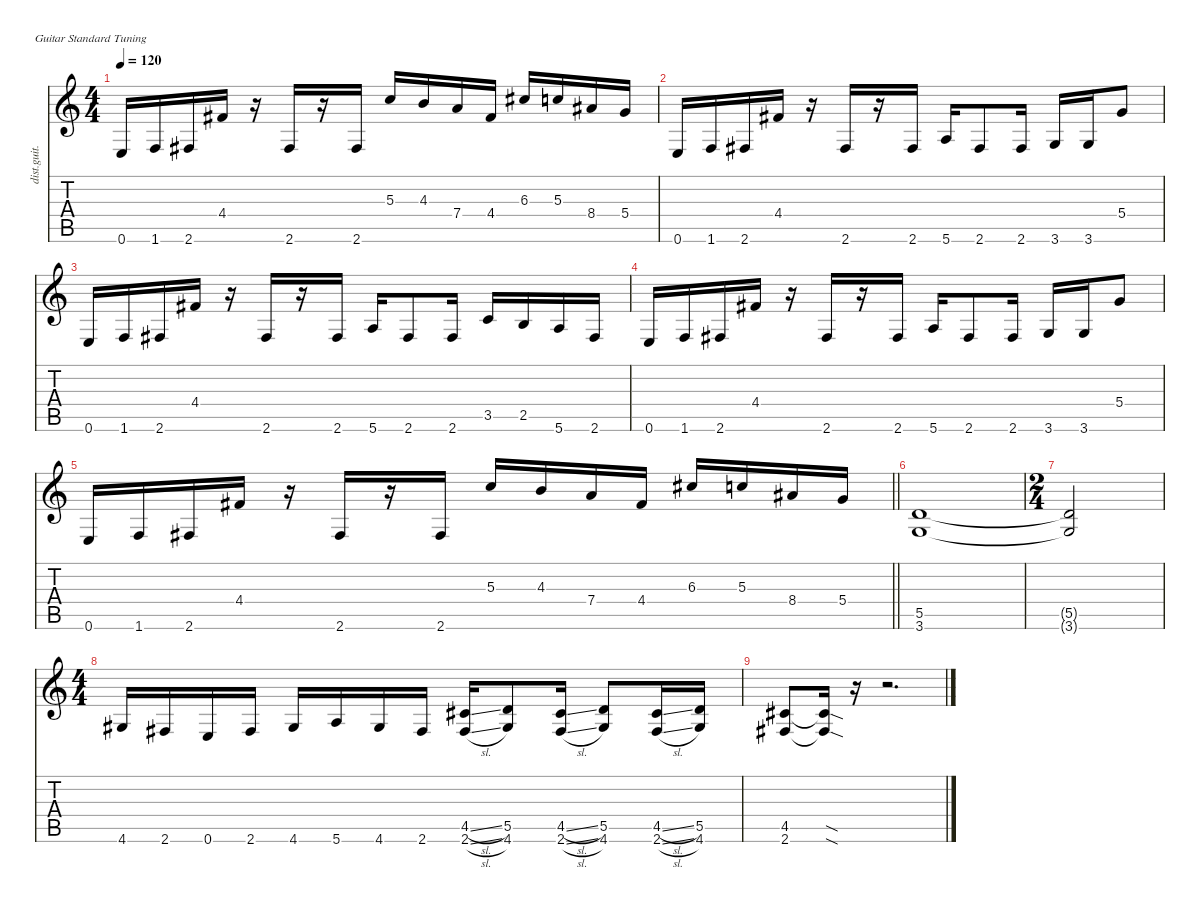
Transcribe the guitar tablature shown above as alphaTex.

\defaultSystemsLayout 4
\hideDynamics
\bracketExtendMode nobrackets
\otherSystemsTrackNameOrientation horizontal
\track ("Guitar 1" "dist.guit.") {defaultSystemsLayout 4 mute instrument distortionguitar}
\staff {score tabs}
\tuning (E4 B3 G3 D3 A2 E2)
\ts (4 4)
\tempo 120
\clef g2
\ks c
0.6.16{dy f beam Up} 1.6.16{beam Up} 2.6{acc #}.16{beam Up} 4.4{acc #}.16{beam Up} r.16{beam Up} 2.6{acc #}.16{beam Up} r.16{beam Up} 2.6{acc #}.16{beam Up} 5.3.16{beam Up} 4.3.16{beam Up} 7.4.16{beam Up} 4.4{acc #}.16{beam Up} 6.3{acc #}.16{beam Up} 5.3.16{beam Up} 8.4{acc #}.16{beam Up} 5.4.16{beam Up} |
0.6.16{beam Up} 1.6.16{beam Up} 2.6{acc #}.16{beam Up} 4.4{acc #}.16{beam Up} r.16{beam Up} 2.6{acc #}.16{beam Up} r.16{beam Up} 2.6{acc #}.16{beam Up} 5.6.16{beam Up} 2.6{acc #}.8{beam Up} 2.6{acc #}.16{beam Up} 3.6.16{beam Up} 3.6.16{beam Up} 5.4.8{beam Up} |
0.6.16{beam Up} 1.6.16{beam Up} 2.6{acc #}.16{beam Up} 4.4{acc #}.16{beam Up} r.16{beam Up} 2.6{acc #}.16{beam Up} r.16{beam Up} 2.6{acc #}.16{beam Up} 5.6.16{beam Up} 2.6{acc #}.8{beam Up} 2.6{acc #}.16{beam Up} 3.5.16{beam Up} 2.5.16{beam Up} 5.6.16{beam Up} 2.6{acc #}.16{beam Up} |
0.6.16{beam Up} 1.6.16{beam Up} 2.6{acc #}.16{beam Up} 4.4{acc #}.16{beam Up} r.16{beam Up} 2.6{acc #}.16{beam Up} r.16{beam Up} 2.6{acc #}.16{beam Up} 5.6.16{beam Up} 2.6{acc #}.8{beam Up} 2.6{acc #}.16{beam Up} 3.6.16{beam Up} 3.6.16{beam Up} 5.4.8{beam Up} |
\barLineRight lightlight
0.6.16{beam Up} 1.6.16{beam Up} 2.6{acc #}.16{beam Up} 4.4{acc #}.16{beam Up} r.16{beam Up} 2.6{acc #}.16{beam Up} r.16{beam Up} 2.6{acc #}.16{beam Up} 5.3.16{beam Up} 4.3.16{beam Up} 7.4.16{beam Up} 4.4{acc #}.16{beam Up} 6.3{acc #}.16{beam Up} 5.3.16{beam Up} 8.4{acc #}.16{beam Up} 5.4.16{beam Up} |
(5.5 3.6).1{beam Up} |
\ts (2 4)
\beaming (8 2 2)
(5.5{t} 3.6{t}).2{beam Up} |
\ts (4 4)
\beaming (8 2 2 2 2)
4.6{acc #}.16{beam Up} 2.6{acc #}.16{beam Up} 0.6.16{beam Up} 2.6{acc #}.16{beam Up} 4.6{acc #}.16{beam Up} 5.6.16{beam Up} 4.6{acc #}.16{beam Up} 2.6{acc #}.16{beam Up} (4.5{sl acc #} 2.6{sl acc #}).16{beam Up} (5.5 4.6{acc #}).8{beam Up} (4.5{sl acc #} 2.6{sl acc #}).16{beam Up} (5.5 4.6{acc #}).8{beam Up} (4.5{sl acc #} 2.6{sl acc #}).16{beam Up} (5.5 4.6{acc #}).16{beam Up} |
(4.5{acc #} 2.6{acc #}).8{beam Up} (4.5{sod t acc #} 2.6{sod t acc #}).16{beam Up} r.16{beam Up} r.2{d beam Up}
